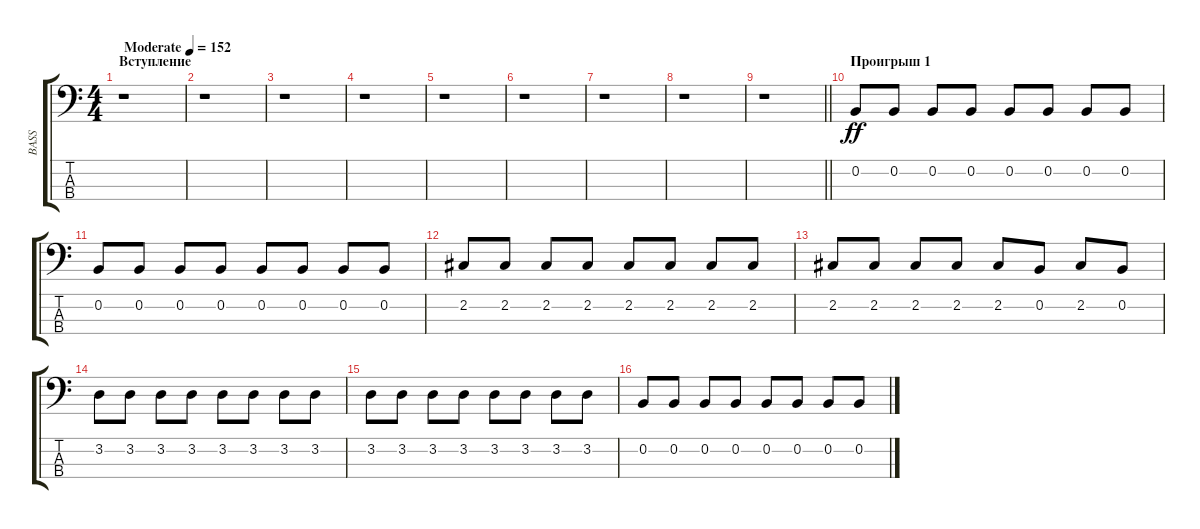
\track ("BASS" "BASS") {instrument electricbassfinger}
\staff {score tabs}
\tuning (E2 B1 Gb1 B0) {hide}
\ts (4 4)
\section ("" "Вступление")
\tempo (152 "Moderate")
\clef f4
\ks c
r.1{dy ff instrument electricbassfinger} |
r.1 |
r.1 |
r.1 |
r.1 |
r.1 |
r.1 |
r.1 |
\barLineRight lightlight
r.1 |
\section ("" "Проигрыш 1")
0.2.8 0.2.8 0.2.8 0.2.8 0.2.8 0.2.8 0.2.8 0.2.8 |
0.2.8 0.2.8 0.2.8 0.2.8 0.2.8 0.2.8 0.2.8 0.2.8 |
2.2.8 2.2.8 2.2.8 2.2.8 2.2.8 2.2.8 2.2.8 2.2.8 |
2.2.8 2.2.8 2.2.8 2.2.8 2.2.8 0.2.8 2.2.8 0.2.8 |
3.2.8 3.2.8 3.2.8 3.2.8 3.2.8 3.2.8 3.2.8 3.2.8 |
3.2.8 3.2.8 3.2.8 3.2.8 3.2.8 3.2.8 3.2.8 3.2.8 |
0.2.8 0.2.8 0.2.8 0.2.8 0.2.8 0.2.8 0.2.8 0.2.8
